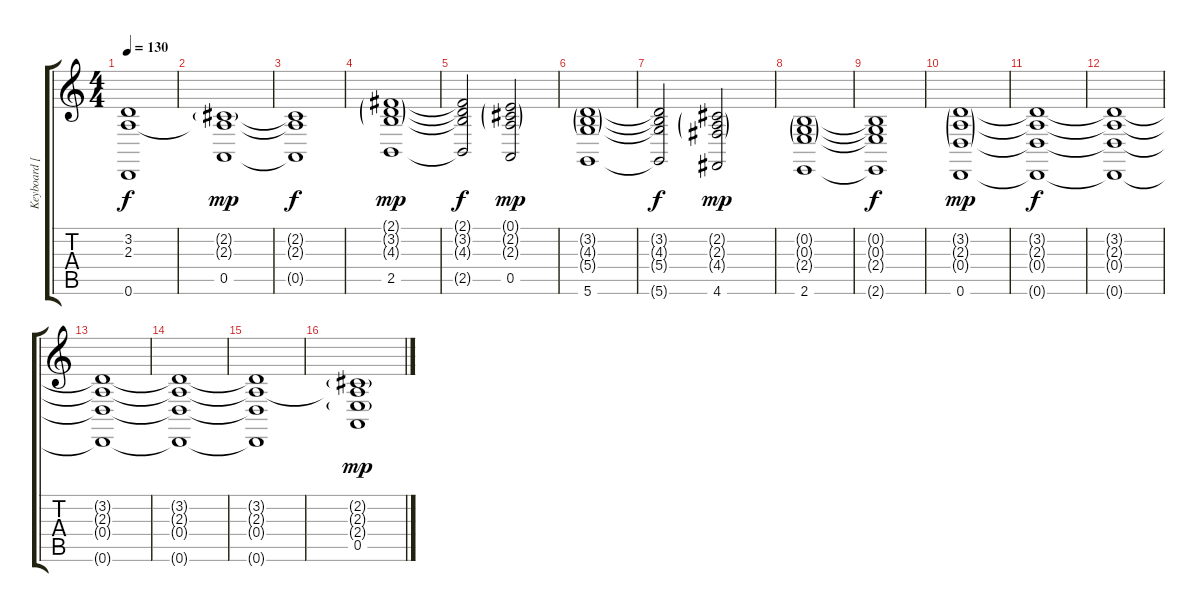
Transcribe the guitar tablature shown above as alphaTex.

\track ("Keyboard [High Strings]" "Keyboard [") {instrument stringensemble2}
\staff {score tabs}
\tuning (E4 B3 G3 D3 A2 D2) {hide}
\ts (4 4)
\tempo 130
\clef g2
\ks c
(3.2{t} 2.3{t} 0.6{t}).1{dy f} |
(2.2{g} 2.3{t} 0.5).1{dy mp} |
(2.2{t} 2.3{t} 0.5{t}).1{dy f} |
(2.1{g} 3.2{g} 4.3{g} 2.5).1{dy mp} |
(2.1{t} 3.2{t} 4.3{t} 2.5{t}).2{dy f} (0.1{g} 2.2{g} 2.3{g} 0.5).2{dy mp} |
(3.2{g} 4.3{g} 5.4{g} 5.6).1 |
(3.2{t} 4.3{t} 5.4{t} 5.6{t}).2{dy f} (2.2{g} 2.3{g} 4.4{g} 4.6).2{dy mp} |
(0.2{g} 0.3{g} 2.4{g} 2.6).1 |
(0.2{t} 0.3{t} 2.4{t} 2.6{t}).1{dy f} |
(3.2{g} 2.3{g} 0.4{g} 0.6).1{dy mp} |
(3.2{t} 2.3{t} 0.4{t} 0.6{t}).1{dy f} |
(3.2{t} 2.3{t} 0.4{t} 0.6{t}).1 |
(3.2{t} 2.3{t} 0.4{t} 0.6{t}).1 |
(3.2{t} 2.3{t} 0.4{t} 0.6{t}).1 |
(3.2{t} 2.3{t} 0.4{t} 0.6{t}).1 |
(2.2{g} 2.3{t} 2.4{g} 0.5).1{dy mp}
